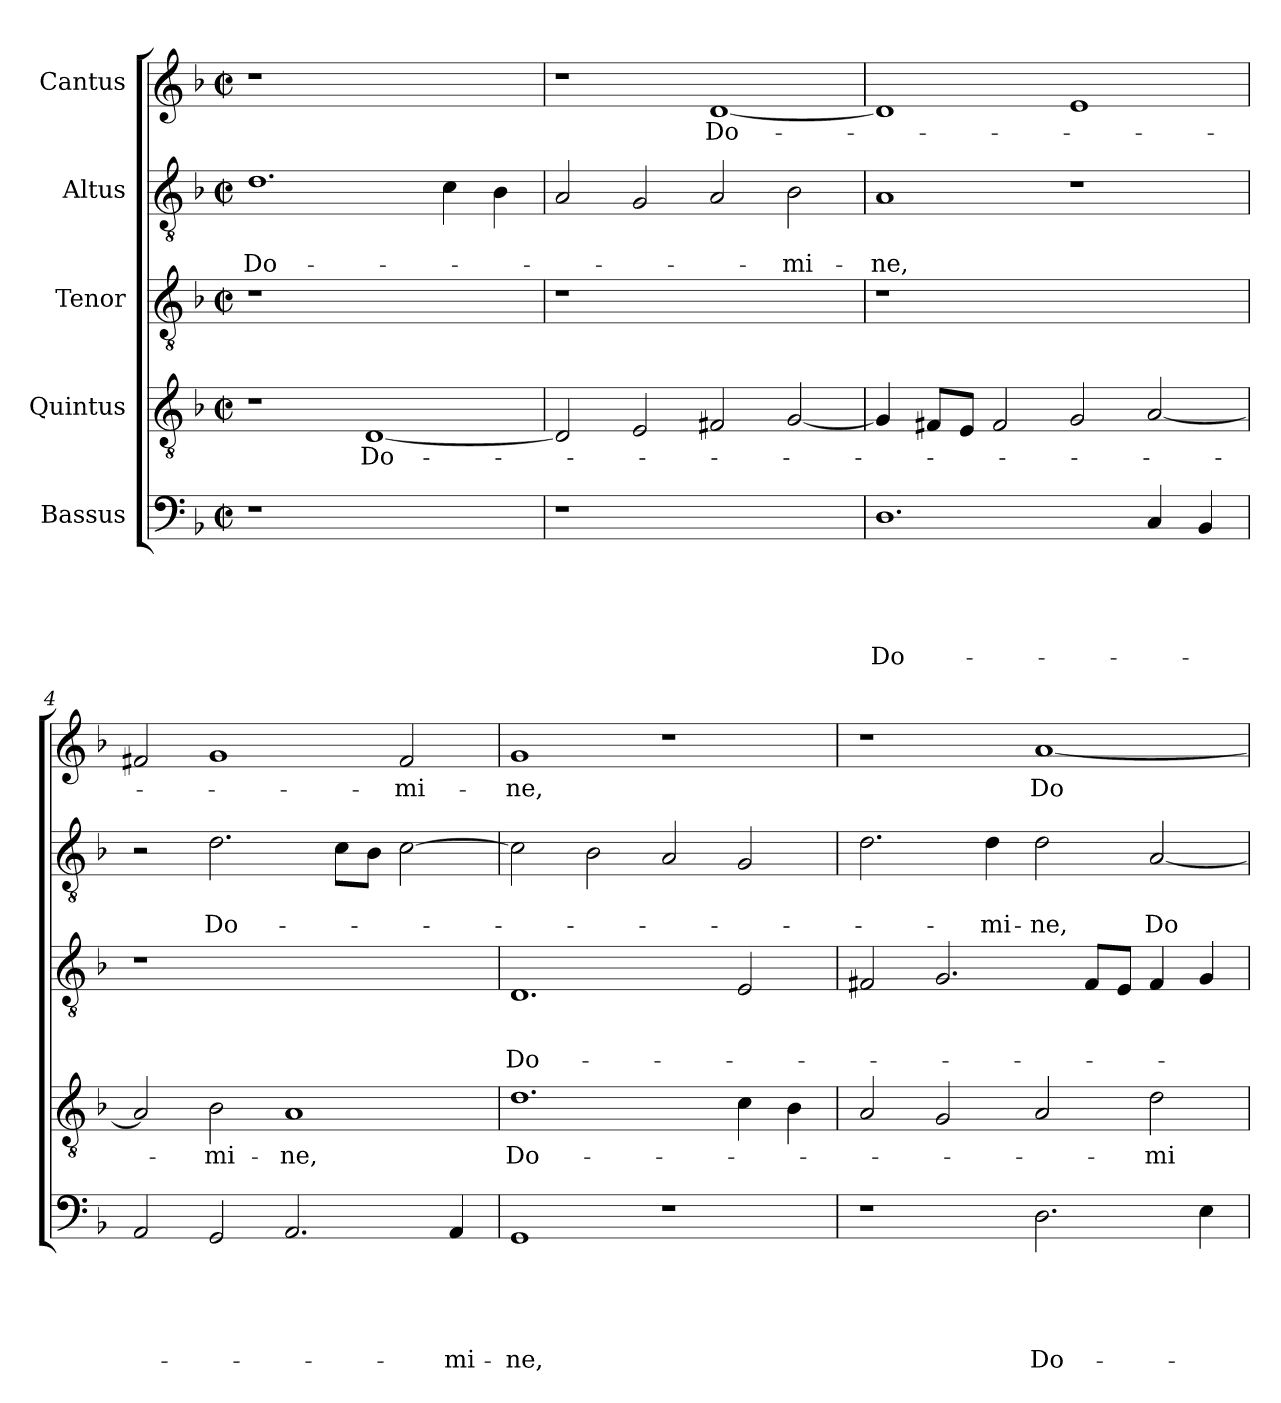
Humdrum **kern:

**kern	**text	**text	**text	**text	**text	**kern	**text	**kern	**text	**text	**text	**kern	**text	**text	**kern	**text
*part5	*part5	*part5	*part5	*part5	*part5	*part4	*part4	*part3	*part3	*part3	*part3	*part2	*part2	*part2	*part1	*part1
*staff5	*staff5	*staff5	*staff5	*staff5	*staff5	*staff4	*staff4	*staff3	*staff3	*staff3	*staff3	*staff2	*staff2	*staff2	*staff1	*staff1
*I"Bassus	*	*	*	*	*	*I"Quintus	*	*I"Tenor	*	*	*	*I"Altus	*	*	*I"Cantus	*
*clefF4	*	*	*	*	*	*clefGv2	*	*clefGv2	*	*	*	*clefGv2	*	*	*clefG2	*
*k[b-]	*	*	*	*	*	*k[b-]	*	*k[b-]	*	*	*	*k[b-]	*	*	*k[b-]	*
*F:	*	*	*	*	*	*F:	*	*F:	*	*	*	*F:	*	*	*F:	*
*M2/2	*	*	*	*	*	*M2/2	*	*M2/2	*	*	*	*M2/2	*	*	*M2/2	*
*met(c|)	*	*	*	*	*	*met(c|)	*	*met(c|)	*	*	*	*met(c|)	*	*	*met(c|)	*
=1	=1	=1	=1	=1	=1	=1	=1	=1	=1	=1	=1	=1	=1	=1	=1	=1
!	!	!	!	!	!	!	!	!	!	!	!	!	!	!LO:LY:b	!	!
1r	.	.	.	.	.	1r	.	1r	.	.	.	1.d	.	Do-	1r	.
!	!	!	!	!	!	!	!LO:LY:b	!	!	!	!	!	!	!	!	!
1ryy	.	.	.	.	.	[1D	Do-	1ryy	.	.	.	.	.	.	1ryy	.
.	.	.	.	.	.	.	.	.	.	.	.	4c\	.	.	.	.
.	.	.	.	.	.	.	.	.	.	.	.	4B-\	.	.	.	.
=2	=2	=2	=2	=2	=2	=2	=2	=2	=2	=2	=2	=2	=2	=2	=2	=2
1r	.	.	.	.	.	2D/]	.	1r	.	.	.	2A/	.	.	1r	.
.	.	.	.	.	.	2E/	.	.	.	.	.	2G/	.	.	.	.
!	!	!	!	!	!	!	!	!	!	!	!	!	!	!	!	!LO:LY:b
1ryy	.	.	.	.	.	2F#X/	.	1ryy	.	.	.	2A/	.	.	[1d	Do-
!	!	!	!	!	!	!	!	!	!	!	!	!	!	!LO:LY:b	!	!
.	.	.	.	.	.	[2G/	.	.	.	.	.	2B-\	.	-mi-	.	.
=3	=3	=3	=3	=3	=3	=3	=3	=3	=3	=3	=3	=3	=3	=3	=3	=3
!	!	!	!	!	!LO:LY:b	!	!	!	!	!	!	!	!	!LO:LY:b	!	!
1.D	.	.	.	.	Do-	4G/]	.	1r	.	.	.	1A	.	-ne,	1d]	.
.	.	.	.	.	.	8F#X/L	.	.	.	.	.	.	.	.	.	.
.	.	.	.	.	.	8E/J	.	.	.	.	.	.	.	.	.	.
.	.	.	.	.	.	2F#/	.	.	.	.	.	.	.	.	.	.
.	.	.	.	.	.	2G/	.	1ryy	.	.	.	1r	.	.	1e	.
4C/	.	.	.	.	.	[2A/	.	.	.	.	.	.	.	.	.	.
4BB-/	.	.	.	.	.	.	.	.	.	.	.	.	.	.	.	.
=4	=4	=4	=4	=4	=4	=4	=4	=4	=4	=4	=4	=4	=4	=4	=4	=4
2AA/	.	.	.	.	.	2A/]	.	1r	.	.	.	2r	.	.	2f#X/	.
!	!	!	!	!	!	!	!LO:LY:b	!	!	!	!	!	!	!LO:LY:b	!	!
2GG/	.	.	.	.	.	2B-\	-mi-	.	.	.	.	2.d\	.	Do-	1g	.
!	!	!	!	!	!	!	!LO:LY:b	!	!	!	!	!	!	!	!	!
2.AA/	.	.	.	.	.	1A	-ne,	1ryy	.	.	.	.	.	.	.	.
.	.	.	.	.	.	.	.	.	.	.	.	8c\L	.	.	.	.
.	.	.	.	.	.	.	.	.	.	.	.	8B-\J	.	.	.	.
!	!	!	!	!	!	!	!	!	!	!	!	!	!	!	!	!LO:LY:b
.	.	.	.	.	.	.	.	.	.	.	.	[2c\	.	.	2f#/	-mi-
!	!	!	!	!	!LO:LY:b	!	!	!	!	!	!	!	!	!	!	!
4AA/	.	.	.	.	-mi-	.	.	.	.	.	.	.	.	.	.	.
!!LO:LB:g=z
=5	=5	=5	=5	=5	=5	=5	=5	=5	=5	=5	=5	=5	=5	=5	=5	=5
!	!	!	!	!	!LO:LY:b	!	!LO:LY:b	!	!	!	!LO:LY:b	!	!	!	!	!LO:LY:b
1GG	.	.	.	.	-ne,	1.d	Do-	1.D	.	.	Do-	2c\]	.	.	1g	-ne,
.	.	.	.	.	.	.	.	.	.	.	.	2B-\	.	.	.	.
1r	.	.	.	.	.	.	.	.	.	.	.	2A/	.	.	1r	.
.	.	.	.	.	.	4c\	.	2E/	.	.	.	2G/	.	.	.	.
.	.	.	.	.	.	4B-\	.	.	.	.	.	.	.	.	.	.
=6	=6	=6	=6	=6	=6	=6	=6	=6	=6	=6	=6	=6	=6	=6	=6	=6
1r	.	.	.	.	.	2A/	.	2F#X/	.	.	.	2.d\	.	.	1r	.
.	.	.	.	.	.	2G/	.	2.G/	.	.	.	.	.	.	.	.
!	!	!	!	!	!	!	!	!	!	!	!	!	!	!LO:LY:b	!	!
.	.	.	.	.	.	.	.	.	.	.	.	4d\	.	-mi-	.	.
!	!	!	!	!	!LO:LY:b	!	!	!	!	!	!	!	!	!LO:LY:b	!	!LO:LY:b
2.D\	.	.	.	.	Do-	2A/	.	.	.	.	.	2d\	.	-ne,	[1a	Do-
.	.	.	.	.	.	.	.	8F#/L	.	.	.	.	.	.	.	.
.	.	.	.	.	.	.	.	8E/J	.	.	.	.	.	.	.	.
!	!	!	!	!	!	!	!LO:LY:b	!	!	!	!	!	!	!LO:LY:b	!	!
.	.	.	.	.	.	2d\	-mi-	4F#/	.	.	.	[2A/	.	Do-	.	.
4E\	.	.	.	.	.	.	.	4G/	.	.	.	.	.	.	.	.
=	=	=	=	=	=	=	=	=	=	=	=	=	=	=	=	=
*-	*-	*-	*-	*-	*-	*-	*-	*-	*-	*-	*-	*-	*-	*-	*-	*-
